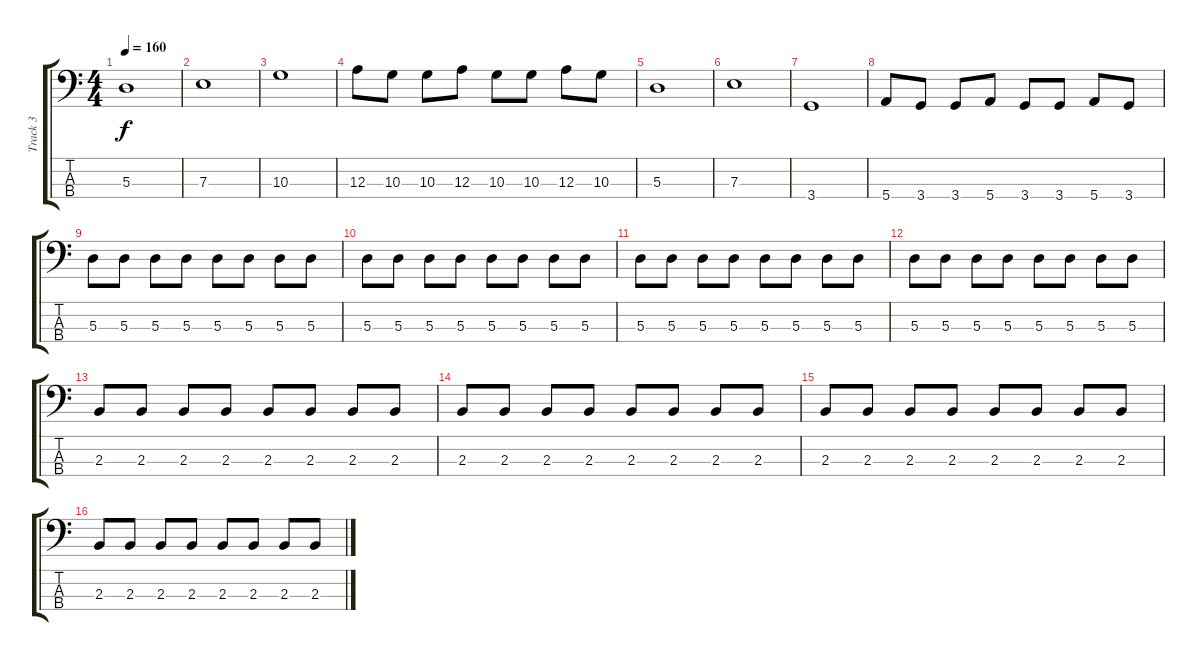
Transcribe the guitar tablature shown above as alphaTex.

\track ("Track 3" "Track 3") {instrument electricbasspick}
\staff {score tabs}
\tuning (G2 D2 A1 E1) {hide}
\ts (4 4)
\tempo 160
\clef f4
\ks c
5.3.1{dy f} |
7.3.1 |
10.3.1 |
12.3.8 10.3.8 10.3.8 12.3.8 10.3.8 10.3.8 12.3.8 10.3.8 |
5.3.1 |
7.3.1 |
3.4.1 |
5.4.8 3.4.8 3.4.8 5.4.8 3.4.8 3.4.8 5.4.8 3.4.8 |
5.3.8 5.3.8 5.3.8 5.3.8 5.3.8 5.3.8 5.3.8 5.3.8 |
5.3.8 5.3.8 5.3.8 5.3.8 5.3.8 5.3.8 5.3.8 5.3.8 |
5.3.8 5.3.8 5.3.8 5.3.8 5.3.8 5.3.8 5.3.8 5.3.8 |
5.3.8 5.3.8 5.3.8 5.3.8 5.3.8 5.3.8 5.3.8 5.3.8 |
2.3.8 2.3.8 2.3.8 2.3.8 2.3.8 2.3.8 2.3.8 2.3.8 |
2.3.8 2.3.8 2.3.8 2.3.8 2.3.8 2.3.8 2.3.8 2.3.8 |
2.3.8 2.3.8 2.3.8 2.3.8 2.3.8 2.3.8 2.3.8 2.3.8 |
2.3.8 2.3.8 2.3.8 2.3.8 2.3.8 2.3.8 2.3.8 2.3.8
